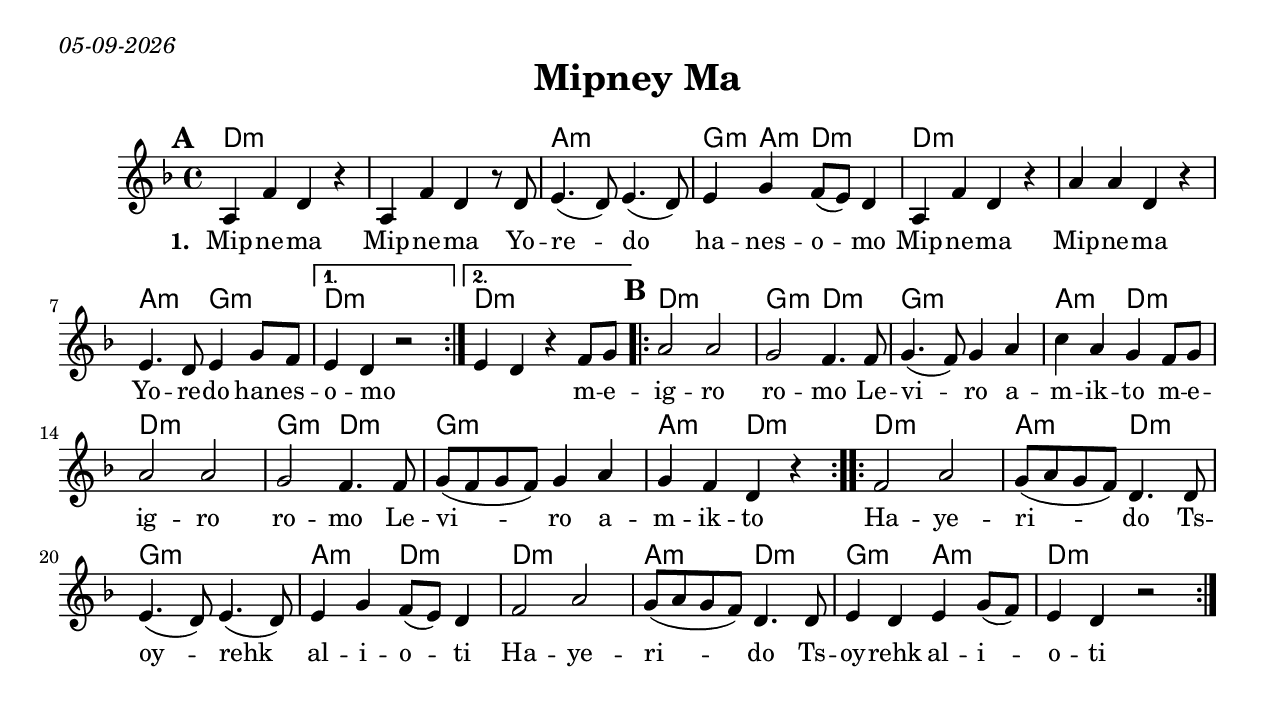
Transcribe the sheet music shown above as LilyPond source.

\version "2.22.0"
\include "english.ly"
%\pointAndClickOff
\paper{
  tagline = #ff
  print-all-headers = ##t
  #(set-paper-size "letter")
}
date = #(strftime "%d-%m-%Y" (localtime (current-time)))

\markup{ \italic{ \date }  }

%\markup{ Got something to say? }

global = {
  \clef treble
  \key g \minor
  \time 4/4
  \set Score.markFormatter = #format-mark-box-alphabet
}

%#################################### Melody ########################
melody = \relative c' {
  \global
  %\partial 4 g4    %lead in notes

  \repeat volta 2{
    \mark \default
    d4 bf' g4 r
    d4 bf' g4 r8 g8
    a4. (g8) a4. (g8)
    a4 c bf8 (a) g4

    d4 bf' g4 r
    d'4 d g, r
    a4. g8 a4 c8 bf

  }
  \alternative {
    {a4 g r2}
    {a4 g r4 bf8 c }
  }

  \repeat volta 2{
    \mark \default
    d2 d
    c2 bf4. bf8
    c4. (bf8) c4 d
    f4 d c bf8 c

    d2 d
    c2 bf4. bf8
    c8 (bf c bf) c4 d |
    c bf g r

  }
  \alternative {
    { }
    { }
  }

  \repeat volta 2{
    bf2 d
    c8 (d c bf) g4. g8
    a4. (g8) a4. (g8)
    a4 c bf8 (a) g4

    bf2 d
    c8 (d c bf) g4. g8
    a4 g a c8 (bf)
    a4 g r2
  }

}
%################################# Lyrics #####################
\addlyrics{
  \set stanza = #"1. "

  Mip -- ne -- ma
  Mip -- ne -- ma
  Yo -- re -- do  ha -- nes -- o -- mo
  Mip -- ne -- ma
  Mip -- ne -- ma
  Yo -- re -- do  han -- es -- o -- mo
  _ _
  m -- e -- ig -- ro ro -- mo
  Le -- vi -- ro a -- m -- ik -- to
  m -- e -- ig -- ro ro -- mo
  Le -- vi -- ro a -- m -- ik -- to

  %
  Ha -- ye -- ri -- do
  Ts -- oy -- rehk al -- i  -- o -- ti
  Ha -- ye -- ri -- do
  Ts -- oy -- rehk al -- i  -- o -- ti

}
%################################# Chords #######################
harmonies = \chordmode {
  g1*2:m
  d1:m
  c4:m  d4:m g2:m
  g1*2:m
  d2:m
  c2:m
  g1:m
  g1:m
  %
  g1:m
  c2:m g2:m
  c1:m
  d2:m g2:m
   g1:m
  c2:m g2:m
  c1:m
  d2:m g2:m
  %
  g1:m
  d2:m g2:m
  c1:m
  d2:m g2:m
  g1:m
  d2:m g2:m
  c2:m
  d2:m g2:m

}

\score {
  % transpose score below
  \transpose g d
  <<
    \new ChordNames {
      \set chordChanges = ##f
      \harmonies
    }
    \new Staff   \melody
  >>
  \header{
    title= "Mipney Ma"
    subtitle=""
    composer= ""

    instrument =""
    arranger= ""
  }
  \midi{\tempo 4 = 120}
  \layout{indent = 1.0\cm}
}
%{
% more verses:
\markup{}
\markup {
  \font-size #2
  \fill-line {
    \hspace #0.1 % distance from left margin
    \column {
      \line { "1."
\column {
 ""
}
      }
      \hspace #0.2 % vertical distance between verses
      \line { "2."
\column {
""
}
      }
    }
    \hspace #0.1  % horiz. distance between columns
    \column {
      \line { "3."
\column {
 ""
}
      }
      \hspace #0.2 % distance between verses
      \line { "4."
\column {
""
}
      }
    }
    \hspace #0.1 % distance to right margin
  }
}

%}